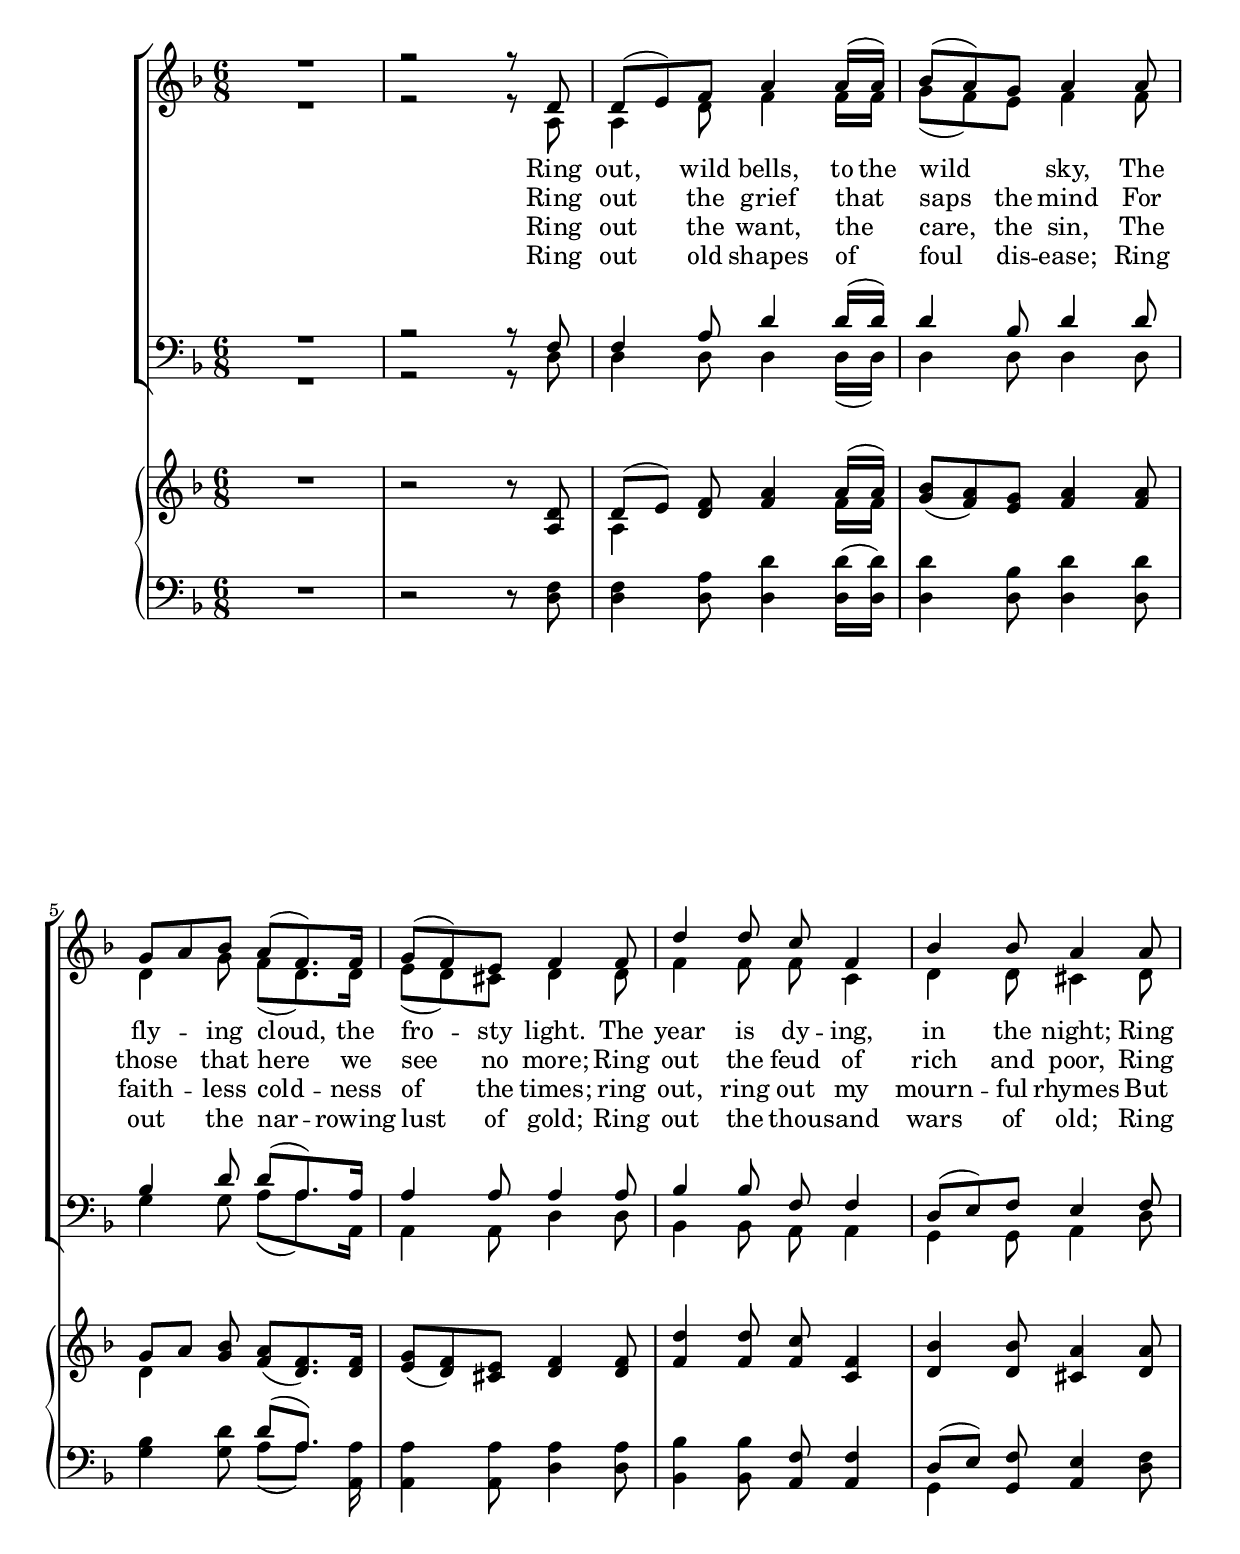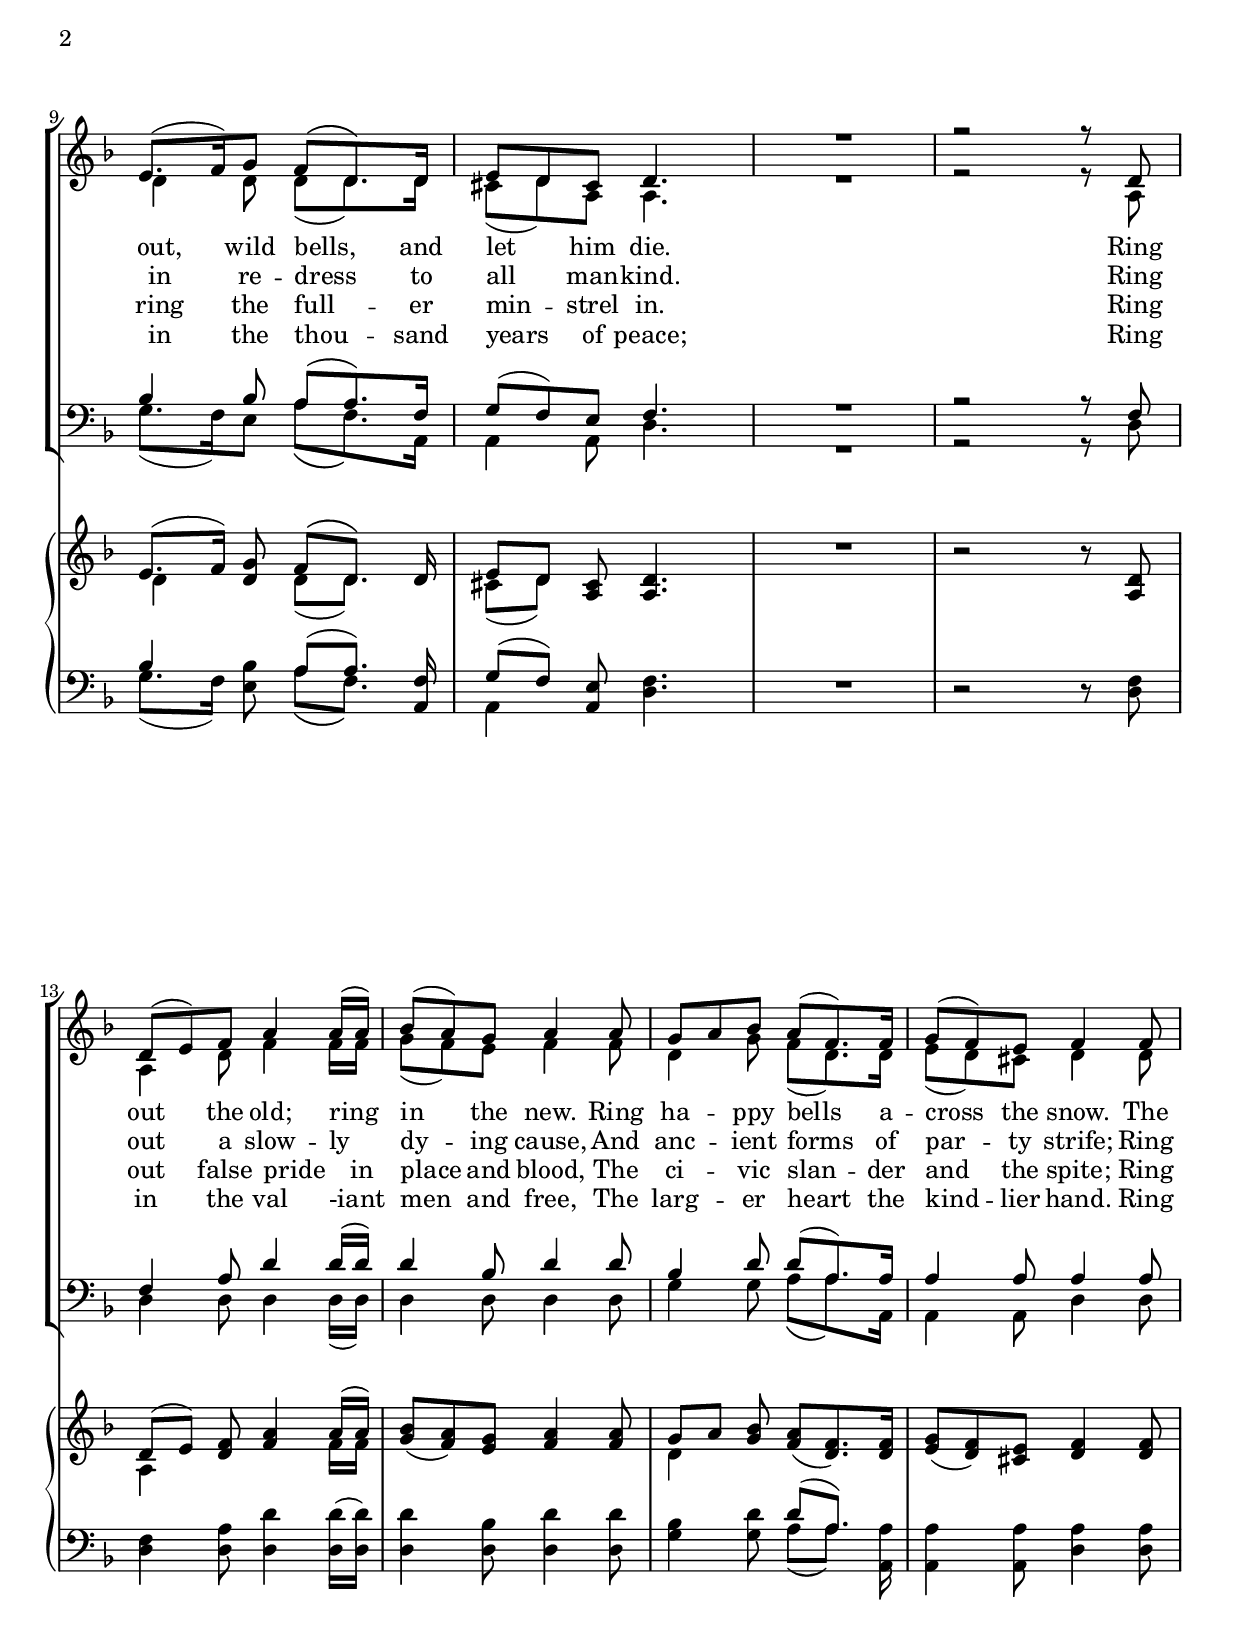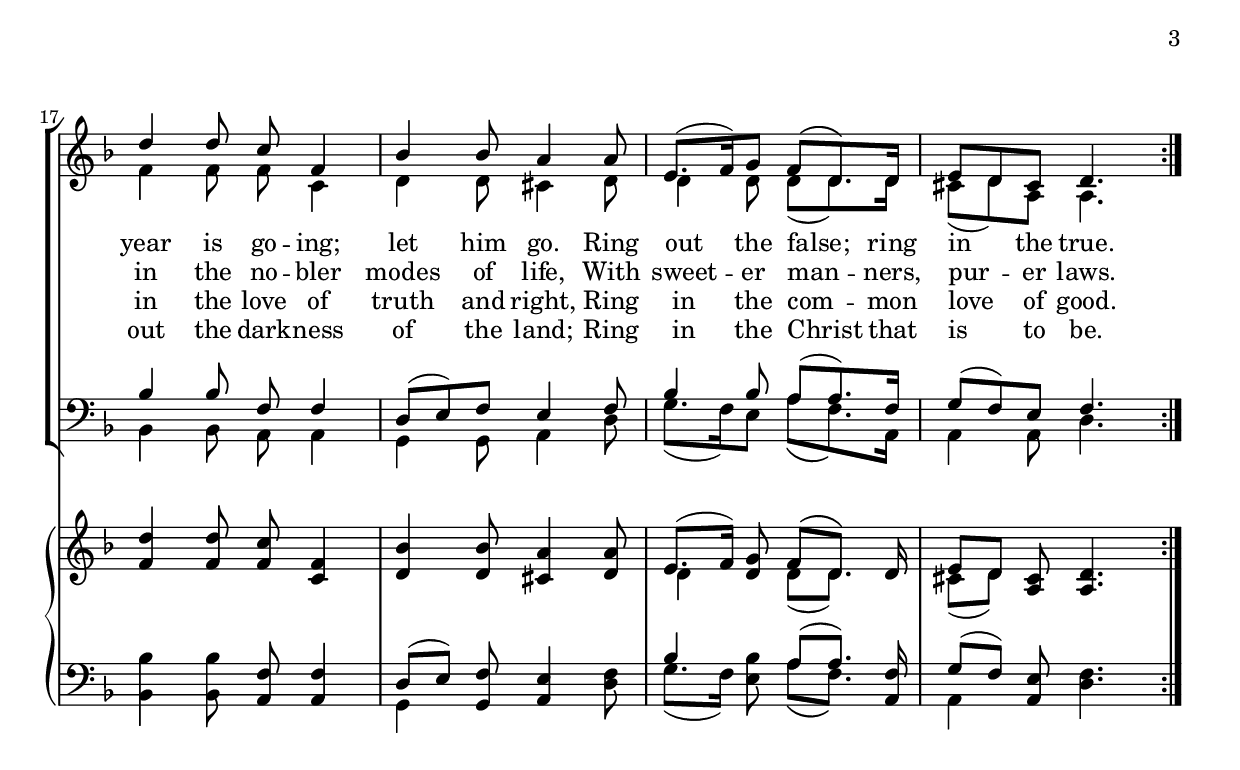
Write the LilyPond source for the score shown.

\paper {
  #(set-default-paper-size "letter")
  top-system-spacing.basic-distance = #10
  score-system-spacing.basic-distance = #20
  system-system-spacing.basic-distance = #20
  last-bottom-spacing.basic-distance = #10
}

global = {
  \version "2.19.83"
  \key d \minor
  \time 6/8
}

sopMusic = \relative c'' {
  \repeat volta 4 {
    \repeat unfold 2 {
      R2. | r2 r8
      d,8 | d( e) f a4 a16( a16) | bes8( a) g a4
      a8 | g a bes a( f8.) f16 | g8( f) e f4
      f8 | d'4 d8 c f,4 | bes bes8 a4
      a8 | e8.( f16) g8 f\( d8.\) d16 | e8 d cis d4.
    }
  }
}

altoMusic = \relative c' {
  \repeat volta 4 {
    \repeat unfold 2 {
      R2. | r2 r8
      a8 | a4 d8 f4 f16 f | g8( f) e f4
      f8 | d4 g8 f( d8.) d16 | e8( d) cis d4
      d8 | f4 f8 f c4 | d d8 cis4
      d8 | d4 d8 d( d8.) d16 | cis8( d) a a4.
    }
  }
}
altoWords =\lyricmode {
  <<
  \new Lyrics = "firstVerse"
  {
  \set associatedVoice = "altos"
  Ring | out, wild bells, to the | wild _ sky,
  The | fly -- ing cloud, the fro -- sty light.
  The | year is dy -- ing, in the night;
  Ring | out, wild bells, and let him die.

  Ring | out the old; ring _ | in the new.
  Ring | ha -- ppy bells  a -- | cross the snow.
  The | year is go -- ing; | let him go.
  Ring | out the false; ring | in the true.
  }
  \new Lyrics = "secondVerse"
  \with { alignBelowContext = #"firstVerse" } {
    \set associatedVoice = "altos"
  Ring | out the grief that _ | saps the mind
  For | those that here we | see no more;
  Ring | out the feud of | rich and poor,
  Ring | in re -- dress to | all man -- kind.

  Ring | out a slow -- ly _ | dy -- ing cause,
  And | anc -- ient forms of | par -- ty strife;
  Ring | in the no -- bler | modes of life,
  With | sweet -- er man -- ners, | pur -- er laws.
  }

  \new Lyrics = "thirdVerse"
  \with { alignBelowContext = #"secondVerse" } {
  \set associatedVoice = "altos"
  Ring | out the want, the _ | care, the sin,
  The | faith -- less cold -- ness | of the times;
  ring | out, ring out my | mourn -- ful rhymes
  But | ring the full -- er | min -- strel in.

  Ring | out false pride _ in  | place and blood,
  The | ci -- vic slan -- der | and the spite;
  Ring | in the love of | truth and right,
  Ring | in the com -- mon | love of good.
  }
  \new Lyrics = "fourthVerse"
  \with { alignBelowContext = #"thirdVerse" } {
  \set associatedVoice = "altos"
  Ring | out old shapes of _ | foul dis -- ease;
  Ring | out the nar -- rowing | lust of gold;
  Ring | out the thou -- sand | wars of old;
  Ring | in the thou -- sand | years of peace;

  Ring | in the val -iant _ | men and free,
  The | larg -- er heart the | kind -- lier hand.
  Ring | out the dark -- ness | of the land;
  Ring | in the Christ that | is to be.
  }
  >>
}

tenorMusic = \relative c' {
  \repeat volta 4 {
    \repeat unfold 2 {
      R2. | r2 r8
      f,8 | f4 a8 d4 d16( d16) | d4 bes8 d4
      d8 | bes4 d8 d8(a8.) a16 | a4 a8 a4
      a8 | bes4 bes8 f f4 | d8( e) f e4
      f8 | bes4 bes8 a8( a8.) f16 | g8( f) e f4.
    }
  }
}

bassMusic = \relative c {
  \repeat volta 4 {
    \repeat unfold 2 {
      R2. | r2 r8
      d8 | d4 d8 d4 d16( d) | d4 d8 d4
      d8 | g4 g8 a\( a8.\) a,16 | a4 a8 d4
      d8 | bes4 bes8 a8 a4 | g g8 a4
      d8 | g8.( f16) e8 a\( f8.\) a,16 | a4 a8 d4.
    }
  }
}

\score {
  <<
    \new ChoirStaff <<
      \new Staff = "women" <<
        \new Voice = "sopranos" { \voiceOne << \global \sopMusic >> }
        \new Voice = "altos" { \voiceTwo << \global \altoMusic >> }
      >>
      \new Lyrics = "altos"
      \context Lyrics = "altos" \lyricsto "altos" \altoWords
      \new Staff = "men" <<
        \clef bass
        \new Voice = "tenors" { \voiceOne << \global \tenorMusic >> }
        \new Voice = "basses" { \voiceTwo << \global \bassMusic >> }
      >>
    >>
    \new PianoStaff <<
      \new Staff <<
        \set Staff.printPartCombineTexts = ##f
        \partcombine
        << \global \sopMusic >>
        << \global \altoMusic >>
      >>
      \new Staff <<
        \clef bass
        \set Staff.printPartCombineTexts = ##f
        \partcombine
        << \global \tenorMusic >>
        << \global \bassMusic >>
      >>
    >>
  >>
}
